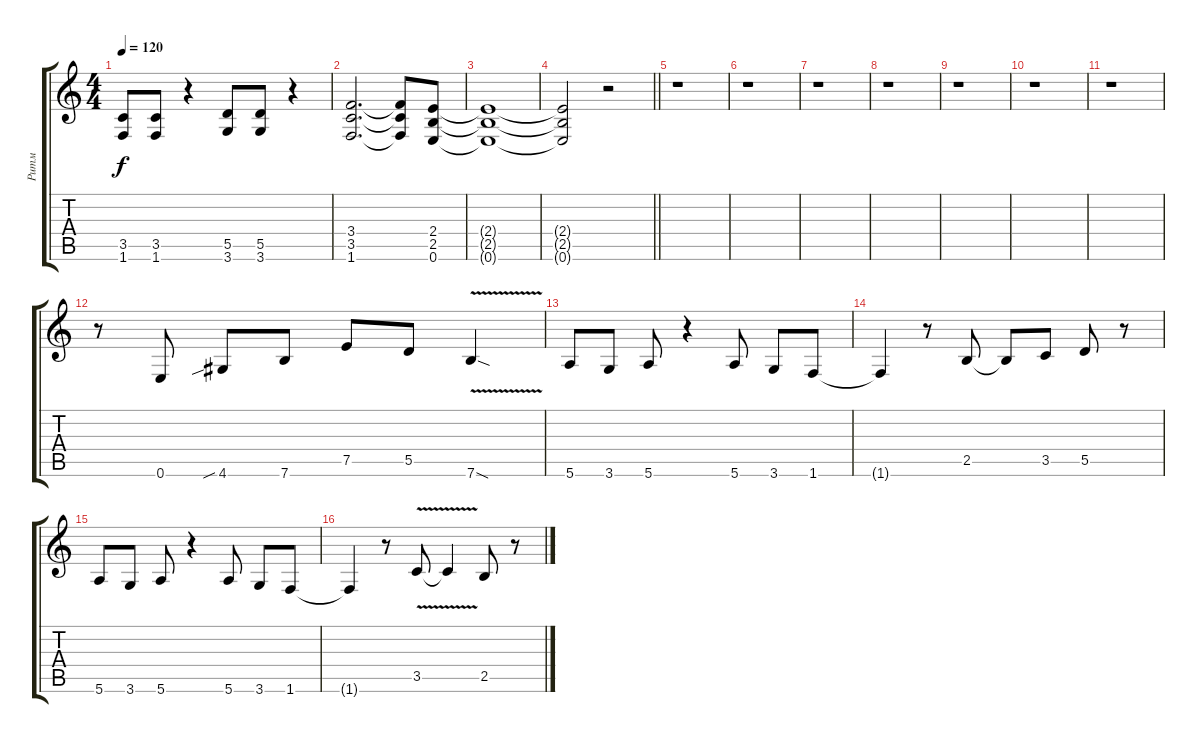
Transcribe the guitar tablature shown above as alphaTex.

\track ("Ритм" "Ритм") {instrument distortionguitar}
\staff {score tabs}
\tuning (E4 B3 G3 D3 A2 E2) {hide}
\ts (4 4)
\tempo 120
\clef g2
\ks c
(3.5 1.6).8{dy f} (3.5 1.6).8 r.4 (5.5 3.6).8 (5.5 3.6).8 r.4 |
(3.4 3.5 1.6).2{d} (3.4{t} 3.5{t} 1.6{t}).8 (2.4 2.5 0.6).8 |
(2.4{t} 2.5{t} 0.6{t}).1 |
\barLineRight lightlight
(2.4{t} 2.5{t} 0.6{t}).2 r.2 |
\section ("" "")
r.1 |
r.1 |
r.1 |
r.1 |
r.1 |
r.1 |
r.1 |
r.8{instrument distortionguitar} 0.6.8 4.6{sib}.8 7.6.8 7.5.8 5.5.8 7.6{v sod}.4 |
5.6.8 3.6.8 5.6.8 r.4 5.6.8 3.6.8 1.6.8 |
1.6{t}.4 r.8 2.5.8 2.5{t}.8 3.5.8 5.5.8 r.8 |
5.6.8 3.6.8 5.6.8 r.4 5.6.8 3.6.8 1.6.8 |
1.6{t}.4 r.8 3.5{v}.8 3.5{t}.4 2.5.8 r.8
